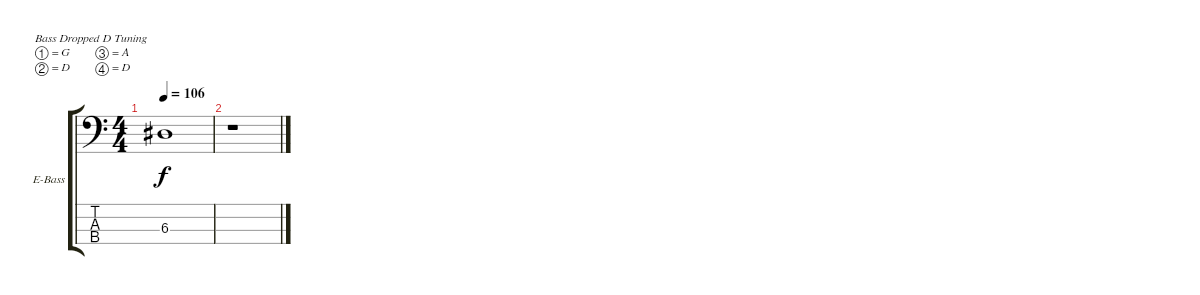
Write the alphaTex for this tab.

\bracketExtendMode groupsimilarinstruments
\firstSystemTrackNameOrientation horizontal
\otherSystemsTrackNameOrientation horizontal
\track ("Bass Tim C." "E-Bass") {instrument electricbassfinger}
\staff {score tabs}
\tuning (G2 D2 A1 D1)
\ts (4 4)
\tempo 106
\clef f4
\ks c
6.3.1{dy f} |
r.1
